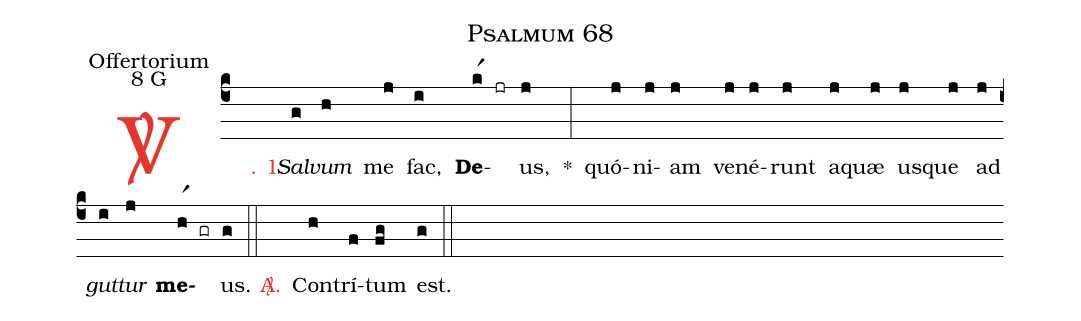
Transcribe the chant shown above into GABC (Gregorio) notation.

name: Psalmum 68;
office-part: Offertorium;
mode: 8;
mode-differentia: G;
%%
(c4)

<c><sp>V/</sp>. 1.</c>() <i>Sal</i>(g)<i>vum</i>(h) me(j) fac,(i) <b>De</b>-(kr1 jr)us,(j) *(:) quó(j)ni(j)am(j) ve(j)né(j)runt(j) a(j)quæ(j) us(j)que(j) ad(j) <i>gut</i>(i)<i>tur</i>(j) <b>me</b>(hr1 gr)us.(g)

(::)

<nlba><c><sp>A/</sp>.</c>() Con</nlba>(h)trí(f)tum(fg) est.(g)

(::)
